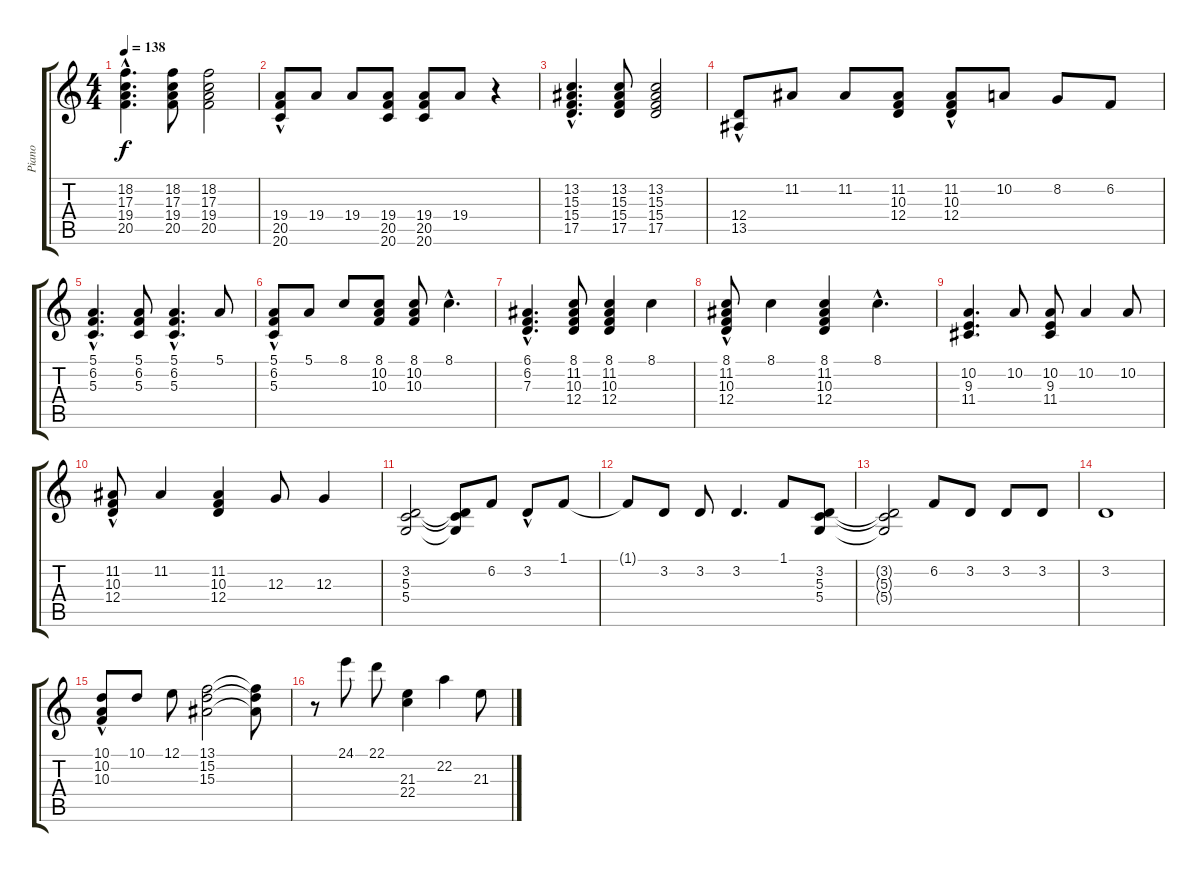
\track ("Piano" "Piano") {instrument acousticgrandpiano}
\staff {score tabs}
\tuning (E4 B3 G3 D3 A2 E2) {hide}
\ts (4 4)
\tempo 138
\clef g2
\ks c
(18.2{hac} 17.3{hac} 19.4{hac} 20.5{hac}).4{d dy f} (18.2 17.3 19.4 20.5).8 (18.2 17.3 19.4 20.5).2 |
(19.4 20.5{hac} 20.6{hac}).8 19.4.8 19.4.8 (19.4 20.5 20.6).8 (19.4 20.5 20.6).8 19.4.8 r.4 |
(13.2{hac} 15.3{hac} 15.4{hac} 17.5{hac}).4{d} (13.2 15.3 15.4 17.5).8 (13.2 15.3 15.4 17.5).2 |
(12.4 13.5{hac}).8 11.2.8 11.2.8 (11.2 10.3 12.4).8 (11.2 10.3{hac} 12.4).8 10.2.8 8.2.8 6.2.8 |
(5.1{hac} 6.2{hac} 5.3{hac}).4{d} (5.1 6.2 5.3).8 (5.1{hac} 6.2 5.3).4{d} 5.1.8 |
(5.1 6.2{hac} 5.3{hac}).8 5.1.8 8.1.8 (8.1 10.2 10.3).8 (8.1 10.2 10.3).8 8.1{hac}.4{d} |
(6.1{hac} 6.2{hac} 7.3{hac}).4{d} (8.1 11.2 10.3 12.4).8 (8.1 11.2 10.3 12.4).4 8.1.4 |
(8.1 11.2{hac} 10.3{hac} 12.4{hac}).8 8.1.4 (8.1 11.2 10.3 12.4).4 8.1{hac}.4{d} |
(10.2 9.3 11.4).4{d} 10.2.8 (10.2 9.3 11.4).8 10.2.4 10.2.8 |
(11.2 10.3{hac} 12.4{hac}).8 11.2.4 (11.2 10.3 12.4).4 12.3.8 12.3.4 |
(3.2 5.3 5.4).2 (3.2{t} 5.3{t} 5.4{t}).8 6.2.8 3.2{hac}.8 1.1.8 |
1.1{t}.8 3.2.8 3.2.8 3.2.4{d} 1.1.8 (3.2 5.3 5.4).8 |
(3.2{t} 5.3{t} 5.4{t}).2 6.2.8 3.2.8 3.2.8 3.2.8 |
3.2.1 |
(10.1 10.2{hac} 10.3{hac}).8 10.1.8 12.1.8 (13.1 15.2 15.3).2 (13.1{t} 15.2{t} 15.3{t}).8 |
r.8 24.1.8 22.1.8 (21.3 22.4).4 22.2.4 21.3.8
